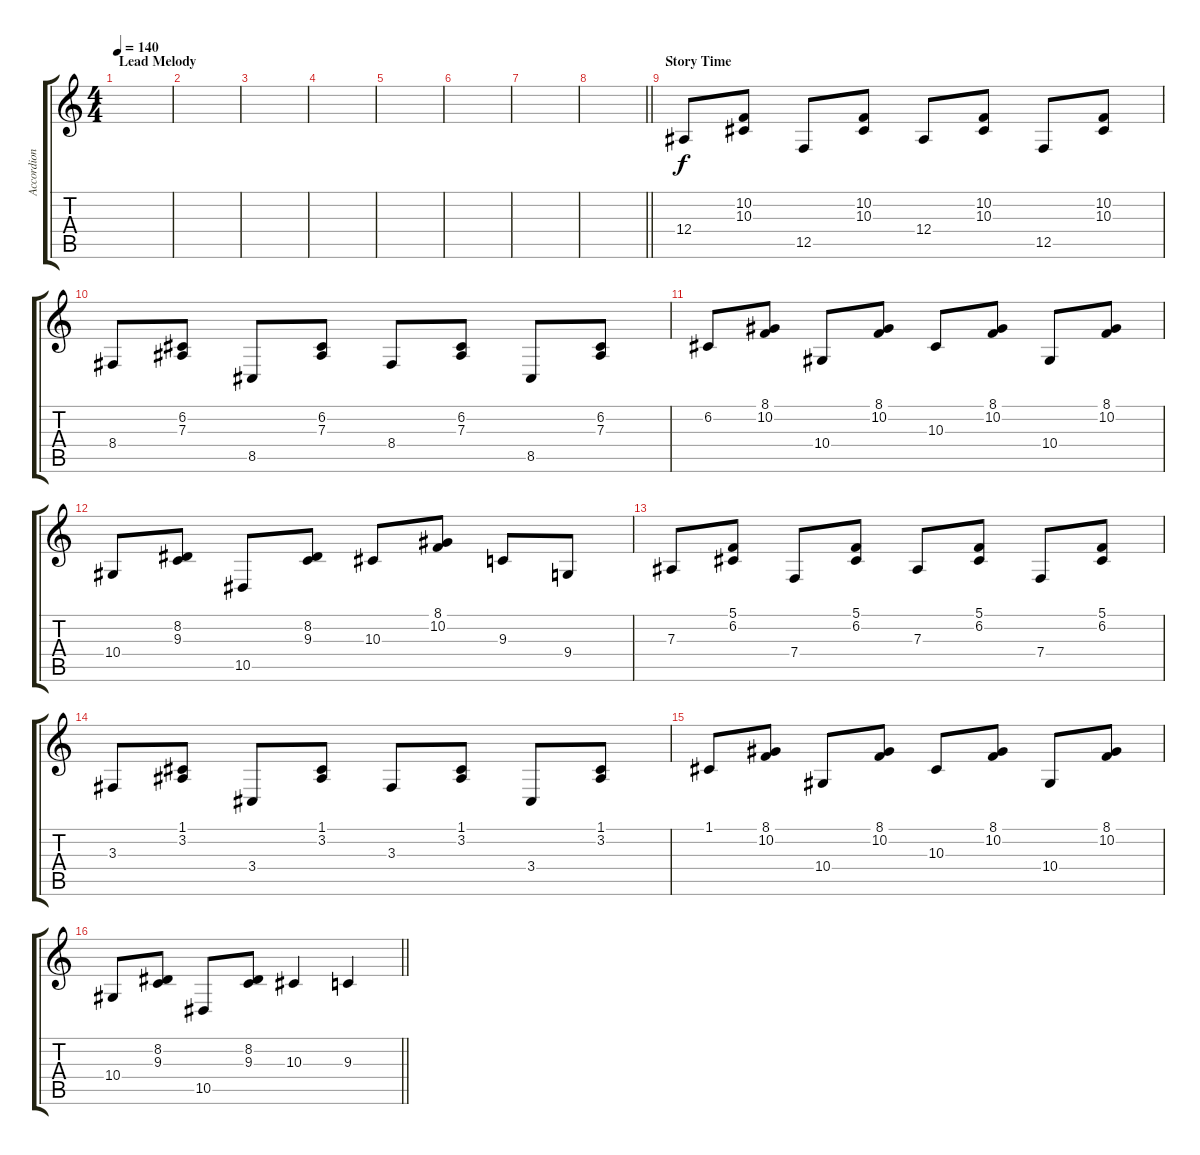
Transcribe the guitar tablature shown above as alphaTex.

\track ("Accordion" "Accordion") {instrument accordion}
\staff {score tabs}
\tuning (C4 G3 Eb3 Bb2 F2 C2) {hide}
\ts (4 4)
\section ("" "Lead Melody")
\tempo 140
\clef g2
\ks c
|
|
|
|
|
|
|
\barLineRight lightlight
|
\section ("" "Story Time")
12.4.8 (10.2 10.3).8 12.5.8 (10.2 10.3).8 12.4.8 (10.2 10.3).8 12.5.8 (10.2 10.3).8 |
8.4.8 (6.2 7.3).8 8.5.8 (6.2 7.3).8 8.4.8 (6.2 7.3).8 8.5.8 (6.2 7.3).8 |
6.2.8 (8.1 10.2).8 10.4.8 (8.1 10.2).8 10.3.8 (8.1 10.2).8 10.4.8 (8.1 10.2).8 |
10.4.8 (8.2 9.3).8 10.5.8 (8.2 9.3).8 10.3.8 (8.1 10.2).8 9.3.8 9.4.8 |
7.3.8 (5.1 6.2).8 7.4.8 (5.1 6.2).8 7.3.8 (5.1 6.2).8 7.4.8 (5.1 6.2).8 |
3.3.8 (1.1 3.2).8 3.4.8 (1.1 3.2).8 3.3.8 (1.1 3.2).8 3.4.8 (1.1 3.2).8 |
1.1.8 (8.1 10.2).8 10.4.8 (8.1 10.2).8 10.3.8 (8.1 10.2).8 10.4.8 (8.1 10.2).8 |
\barLineRight lightlight
10.4.8 (8.2 9.3).8 10.5.8 (8.2 9.3).8 10.3.4 9.3.4
